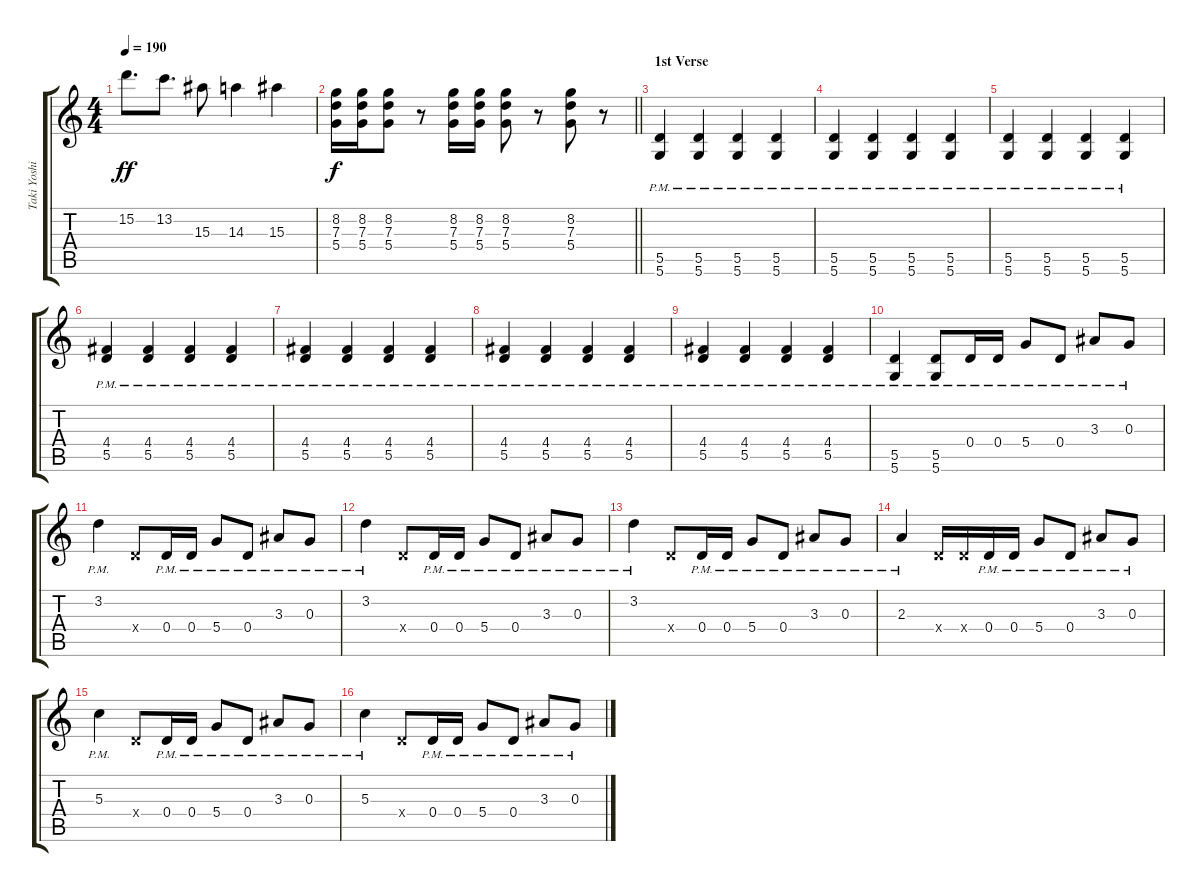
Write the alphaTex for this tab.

\track ("Taki Yoshimitsu" "Taki Yoshi") {instrument distortionguitar}
\staff {score tabs}
\tuning (E4 B3 G3 D3 A2 D2) {hide}
\ts (4 4)
\tempo 190
\clef g2
\ks c
15.2.8{d dy ff} 13.2.8{d} 15.3.8 14.3.4 15.3.4 |
\barLineRight lightlight
(8.2 7.3 5.4).16{dy f balance 16} (8.2 7.3 5.4).16 (8.2 7.3 5.4).8 r.8 (8.2 7.3 5.4).16 (8.2 7.3 5.4).16 (8.2 7.3 5.4).8 r.8 (8.2 7.3 5.4).8 r.8 |
\section ("" "1st Verse")
(5.5{pm} 5.6{pm}).4 (5.5{pm} 5.6{pm}).4 (5.5{pm} 5.6{pm}).4 (5.5{pm} 5.6{pm}).4 |
(5.5{pm} 5.6{pm}).4 (5.5{pm} 5.6{pm}).4 (5.5{pm} 5.6{pm}).4 (5.5{pm} 5.6{pm}).4 |
(5.5{pm} 5.6{pm}).4 (5.5{pm} 5.6{pm}).4 (5.5{pm} 5.6{pm}).4 (5.5{pm} 5.6{pm}).4 |
(4.4{pm} 5.5{pm}).4 (4.4{pm} 5.5{pm}).4 (4.4{pm} 5.5{pm}).4 (4.4{pm} 5.5{pm}).4 |
(4.4{pm} 5.5{pm}).4 (4.4{pm} 5.5{pm}).4 (4.4{pm} 5.5{pm}).4 (4.4{pm} 5.5{pm}).4 |
(4.4{pm} 5.5{pm}).4 (4.4{pm} 5.5{pm}).4 (4.4{pm} 5.5{pm}).4 (4.4{pm} 5.5{pm}).4 |
(4.4{pm} 5.5{pm}).4 (4.4{pm} 5.5{pm}).4 (4.4{pm} 5.5{pm}).4 (4.4{pm} 5.5{pm}).4 |
(5.5{pm} 5.6{pm}).4 (5.5{pm} 5.6{pm}).8 0.4{pm}.16 0.4{pm}.16 5.4{pm}.8 0.4{pm}.8 3.3{pm}.8 0.3{pm}.8 |
3.2{pm}.4 0.4{x}.8 0.4{pm}.16 0.4{pm}.16 5.4{pm}.8 0.4{pm}.8 3.3{pm}.8 0.3{pm}.8 |
3.2{pm}.4 0.4{x}.8 0.4{pm}.16 0.4{pm}.16 5.4{pm}.8 0.4{pm}.8 3.3{pm}.8 0.3{pm}.8 |
3.2{pm}.4 0.4{x}.8 0.4{pm}.16 0.4{pm}.16 5.4{pm}.8 0.4{pm}.8 3.3{pm}.8 0.3{pm}.8 |
2.3{pm}.4 0.4{x}.16 0.4{x}.16 0.4{pm}.16 0.4{pm}.16 5.4{pm}.8 0.4{pm}.8 3.3{pm}.8 0.3{pm}.8 |
5.3{pm}.4 0.4{x}.8 0.4{pm}.16 0.4{pm}.16 5.4{pm}.8 0.4{pm}.8 3.3{pm}.8 0.3{pm}.8 |
5.3{pm}.4 0.4{x}.8 0.4{pm}.16 0.4{pm}.16 5.4{pm}.8 0.4{pm}.8 3.3{pm}.8 0.3{pm}.8
